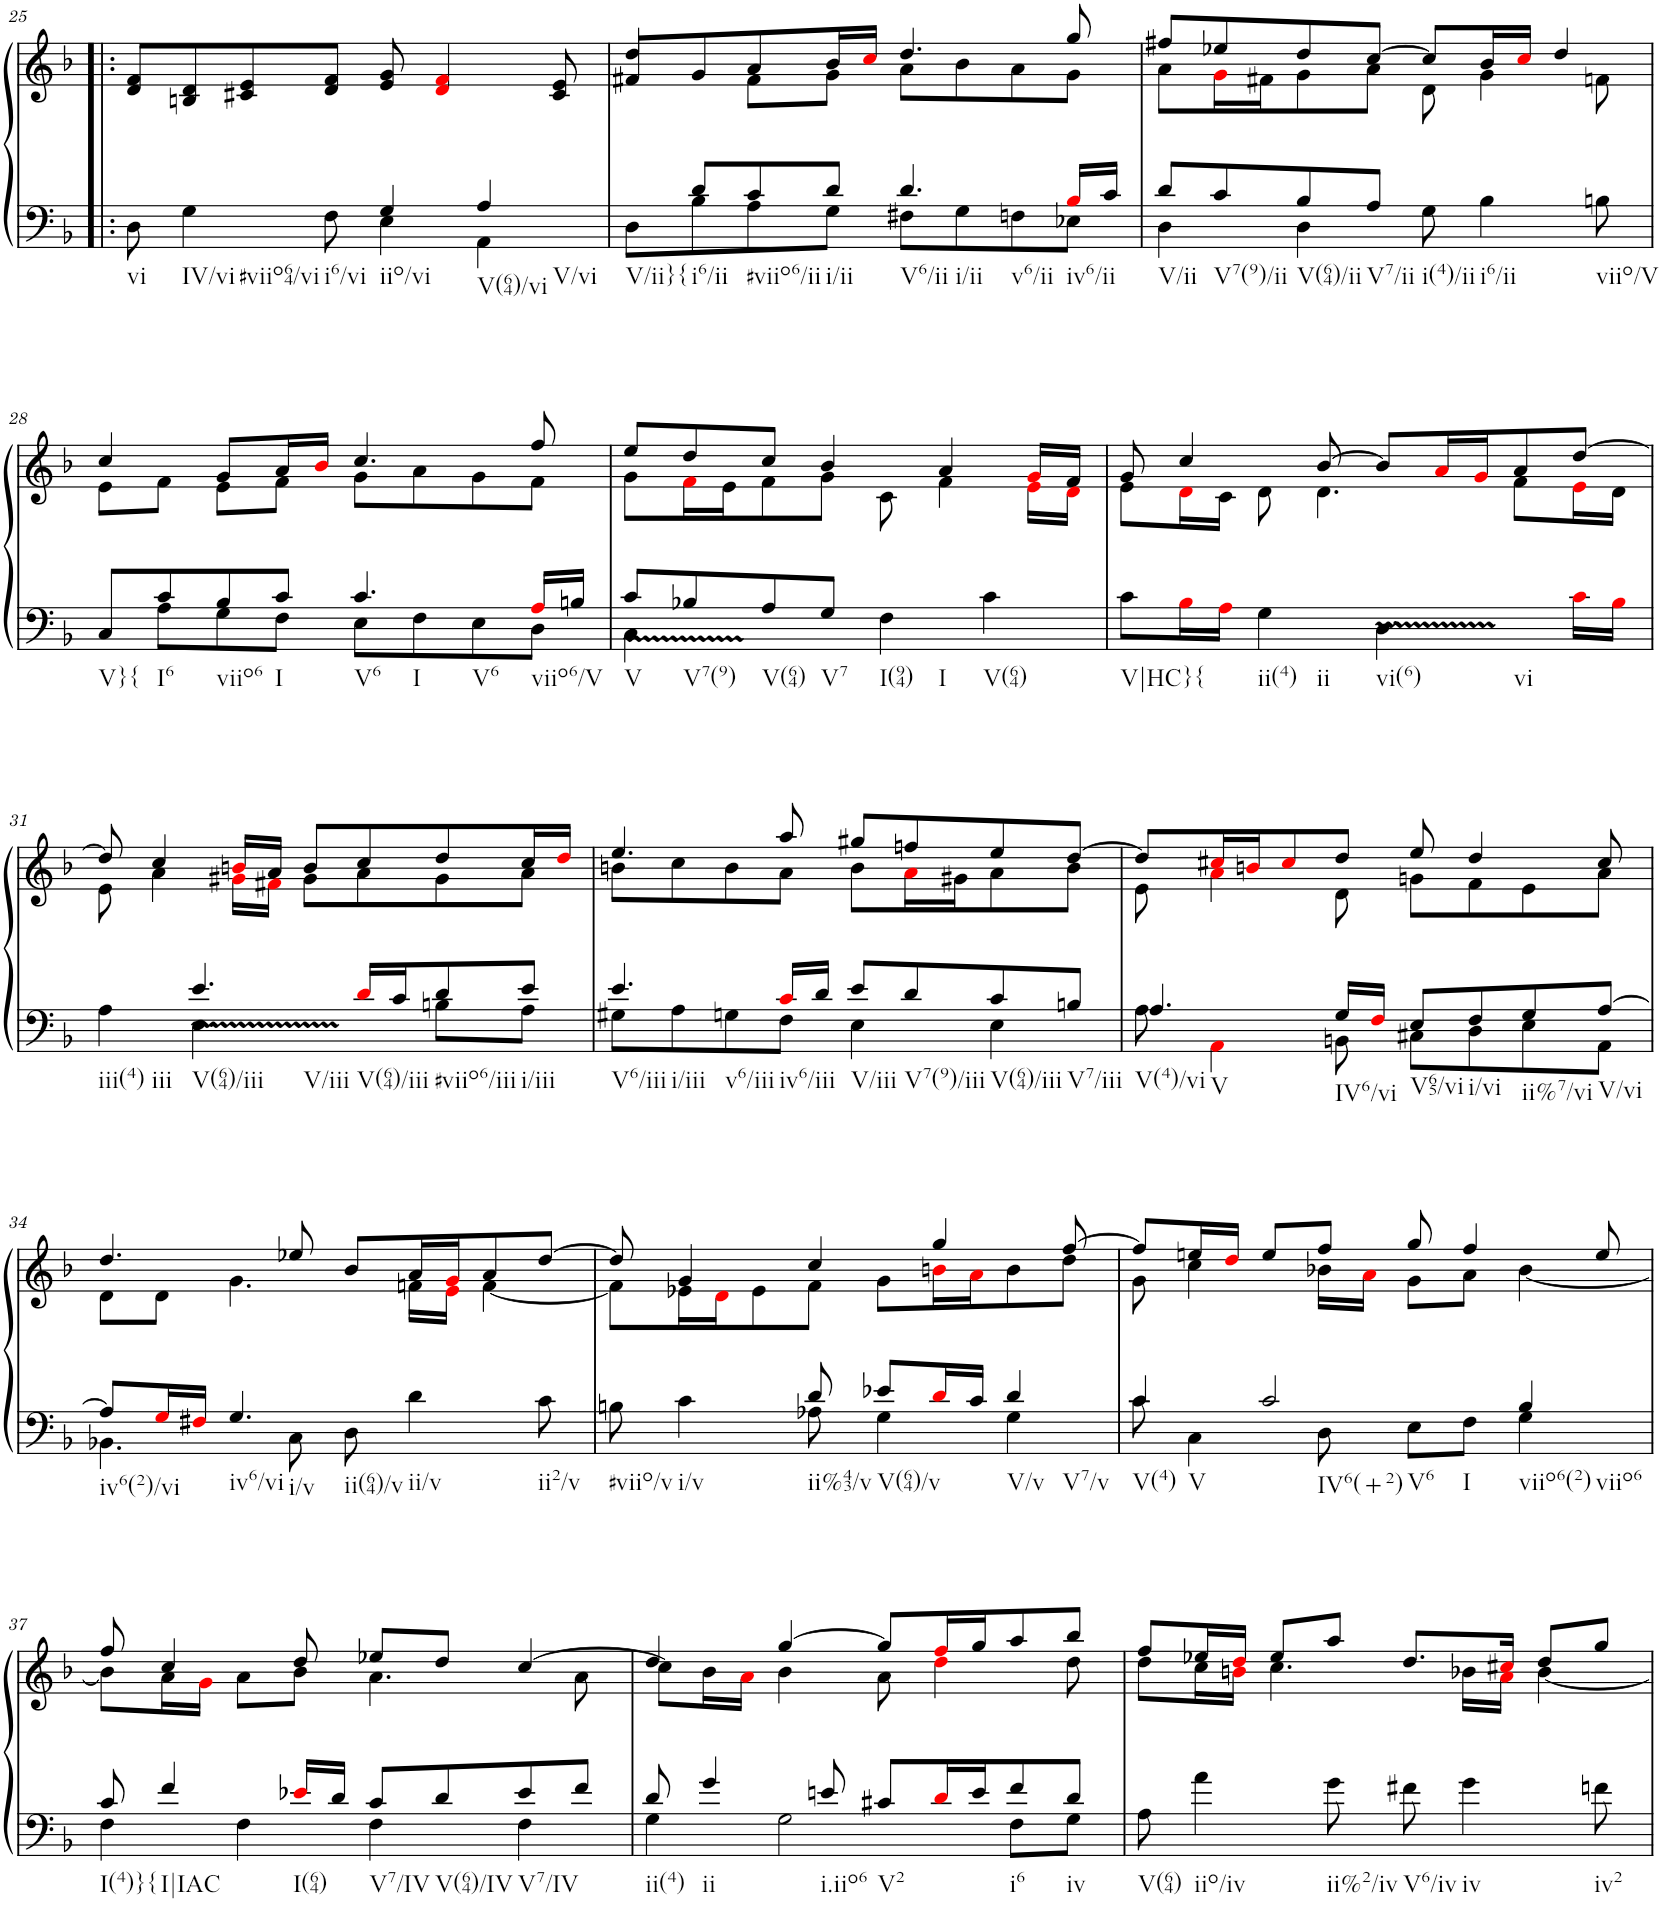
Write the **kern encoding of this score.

**kern	**kern
*part1	*part1
*staff2	*staff1
*I"Piano	*
*I'Pno.	*
!!LO:PB:g=z
*clefF4	*clefG2
*k[b-]	*k[b-]
*M4/4	*M4/4
*met(c)	*met(c)
=25!|:	=25!|:
*^	*
!LO:TX:b:t=vi	!	!
8D\	2ryy	8d/ 8f/L
!LO:TX:b:t=IV/vi	!	!
!LO:TX:b:t=#viio64/vi	!	!
4G\	.	8Bn/ 8d/
.	.	8c#X/ 8e/
!LO:TX:b:t=i6/vi	!	!
8F\	.	8d/ 8f/J
!LO:TX:b:t=iio/vi	!	!
4G/	4E\	8e/ 8g/
.	.	4di/ 4fi/
!LO:TX:b:t=V(64)/vi	!	!
!LO:TX:b:t=V/vi	!	!
4A/	4AA\	.
.	.	8c#/ 8e/
=26	=26	=26
*	*	*^
!LO:TX:b:t=V/ii}{	!	!	!
8ryy	8D\L	8f#X/L	4dd/
!LO:TX:b:t=i6/ii	!	!	!
8d/L	8B-\	8g/	.
!LO:TX:b:t=#viio6/ii	!	!	!
8c/	8A\	8a/	8f#\L
!LO:TX:b:t=i/ii	!	!	!
8d/J	8G\J	16b-/L	8g\J
.	.	16cci/JJ	.
!LO:TX:b:t=V6/ii	!	!	!
!LO:TX:b:t=i/ii	!	!	!
!LO:TX:b:t=v6/ii	!	!	!
4.d/	8F#X\L	4.dd/	8a\L
.	8G\	.	8b-\
.	8Fn\	.	8a\
!LO:TX:b:t=iv6/ii	!	!	!
16B-i/LL	8E-X\J	8gg/	8g\J
16c/JJ	.	.	.
=27	=27	=27	=27
!LO:TX:b:t=V/ii	!	!	!
8d/L	4D\	8ff#X/L	8a\L
!LO:TX:b:t=V7(9)/ii	!	!	!
8c/	.	8ee-X/	16gi\L
.	.	.	16f#X\J
!LO:TX:b:t=V(64)/ii	!	!	!
8B-/	4D\	8dd/	8g\
!LO:TX:b:t=V7/ii	!	!	!
8A/J	.	[8cc/J	8a\J
!LO:TX:b:t=i(4)/ii	!	!	!
8G\	2ryy	8cc/L]	8d\
!LO:TX:b:t=i6/ii	!	!	!
4B-\	.	16b-/L	4g\
.	.	16cci/JJ	.
.	.	4dd/	.
!LO:TX:b:t=viio/V	!	!	!
8Bn\	.	.	8fn\
!!LO:LB:g=z	!!
=28	=28	=28	=28
!LO:TX:b:t=V}{	!	!	!
8C/L	8ryy	4cc/	8e\L
!LO:TX:b:t=I6	!	!	!
8c/	8A\L	.	8f\J
!LO:TX:b:t=viio6	!	!	!
8B-/	8G\	8g/L	8e\L
!LO:TX:b:t=I	!	!	!
8c/J	8F\J	16a/L	8f\J
.	.	16b-i/JJ	.
!LO:TX:b:t=V6	!	!	!
!LO:TX:b:t=I	!	!	!
!LO:TX:b:t=V6	!	!	!
4.c/	8E\L	4.cc/	8g\L
.	8F\	.	8a\
.	8E\	.	8g\
!LO:TX:b:t=viio6/V	!	!	!
16Ai/LL	8D\J	8ff/	8f\J
16Bn/JJ	.	.	.
=29	=29	=29	=29
!LO:TX:b:t=V	!	!	!
8c/L	4C\	8ee/L	8g\L
!LO:TX:b:t=V7(9)	!	!	!
8B-X/	.	8dd/	16fi\L
.	.	.	16e\J
!LO:TX:b:t=V(64)	!	!	!
8A/	2.ryy	8cc/J	8f\
!LO:TX:b:t=V7	!	!	!
8G/J	.	4b-/	8g\J
!LO:TX:b:t=I(94)	!	!	!
!LO:TX:b:t=I	!	!	!
4F\	.	.	8c\
.	.	4a/	4f\
!LO:TX:b:t=V(64)	!	!	!
4c\	.	.	.
.	.	16gi/LL	16ei\LL
.	.	16f/JJ	16di\JJ
*v	*v	*	*
=30	=30	=30
!LO:TX:b:t=V|HC}{	!	!
8c\L	8g/	8e\L
16B-i\L	4cc/	16di\L
16Ai\JJ	.	16c\JJ
!LO:TX:b:t=ii(4)	!	!
!LO:TX:b:t=ii	!	!
4G\	.	8d\
.	[8b-/	4.d\
!LO:TX:b:t=vi(6)	!	!
!LO:TX:b:t=vi	!	!
4.D\	8b-/L]	.
.	16ai/L	.
.	16gi/J	.
.	8a/	8f\L
16ci\LL	[8dd/J	16ei\L
16B-i\JJ	.	16d\JJ
!!LO:LB:g=z	!!
=31	=31	=31
*^	*	*
!LO:TX:b:t=iii(4)	!	!	!
!LO:TX:b:t=iii	!	!	!
4A\	4ryy	8dd/]	8e\
.	.	4cc/	4a\
!LO:TX:b:t=V(64)/iii	!	!	!
!LO:TX:b:t=V/iii	!	!	!
4.e/	4.E\	.	.
.	.	16bni/LL	16g#Xi\LL
.	.	16a/JJ	16f#Xi\JJ
.	.	8b/L	8g#\L
!LO:TX:b:t=V(64)/iii	!	!	!
16di/LL	8ryy	8cc/	8a\
16c/J	.	.	.
!LO:TX:b:t=#viio6/iii	!	!	!
8d/	8Bn\L	8dd/	8g#\
!LO:TX:b:t=i/iii	!	!	!
8e/J	8A\J	16cc/L	8a\J
.	.	16ddi/JJ	.
=32	=32	=32	=32
!LO:TX:b:t=V6/iii	!	!	!
!LO:TX:b:t=i/iii	!	!	!
!LO:TX:b:t=v6/iii	!	!	!
4.e/	8G#X\L	4.ee/	8bn\L
.	8A\	.	8cc\
.	8Gn\	.	8b\
!LO:TX:b:t=iv6/iii	!	!	!
16ci/LL	8F\J	8aa/	8a\J
16d/JJ	.	.	.
!LO:TX:b:t=V/iii	!	!	!
8e/L	4E\	8gg#X/L	8b\L
!LO:TX:b:t=V7(9)/iii	!	!	!
8d/	.	8ffn/	16ai\L
.	.	.	16g#X\J
!LO:TX:b:t=V(64)/iii	!	!	!
8c/	4E\	8ee/	8a\
!LO:TX:b:t=V7/iii	!	!	!
8Bn/J	.	[8dd/J	8b\J
=33	=33	=33	=33
!LO:TX:b:t=V(4)/vi	!	!	!
!LO:TX:b:t=V	!	!	!
4.A/	8A\	8dd/L]	8e\
.	4AAi\	16cc#Xi/L	4ai\
.	.	16bni/J	.
.	.	8cc#i/	.
!LO:TX:b:t=IV6/vi	!	!	!
16G/LL	8BBn\	8dd/J	8d\
16Fi/JJ	.	.	.
!LO:TX:b:t=V65/vi	!	!	!
8E/L	8C#X\L	8ee/	8gn\L
!LO:TX:b:t=i/vi	!	!	!
8F/	8D\	4dd/	8f\
!LO:TX:b:t=ii%7/vi	!	!	!
8G/	8E\	.	8e\
!LO:TX:b:t=V/vi	!	!	!
[8A/J	8AA\J	8cc#/	8a\J
!!LO:LB:g=z	!!
=34	=34	=34	=34
!LO:TX:b:t=iv6(2)/vi	!	!	!
8A/L]	4.BB-X\	4.dd/	8d\L
16Gi/L	.	.	8d\J
16F#Xi/JJ	.	.	.
!LO:TX:b:t=iv6/vi	!	!	!
!LO:TX:b:t=i/v	!	!	!
!LO:TX:b:t=ii(64)/v	!	!	!
4.G/	.	.	4.g\
.	8C\	8ee-X/	.
.	8D\	8b-/L	.
!LO:TX:b:t=ii/v	!	!	!
4d\	4.ryy	16a/L	16fn\LL
.	.	16gi/J	16ei\JJ
.	.	8a/	[4f\
!LO:TX:b:t=ii2/v	!	!	!
8c\	.	[8dd/J	.
=35	=35	=35	=35
!LO:TX:b:t=#viio/v	!	!	!
8Bn\	4.ryy	8dd/]	8f\L]
!LO:TX:b:t=i/v	!	!	!
4c\	.	4g/	16e-X\L
.	.	.	16di\J
.	.	.	8e-\
!LO:TX:b:t=ii%43/v	!	!	!
8d/	8A-X\	4cc/	8f\J
!LO:TX:b:t=V(64)/v	!	!	!
8e-X/L	4G\	.	8g\L
16di/L	.	4gg/	16bni\L
16c/JJ	.	.	16ai\J
!LO:TX:b:t=V/v	!	!	!
!LO:TX:b:t=V7/v	!	!	!
4d/	4G\	.	8b\
.	.	[8ff/	8dd\J
=36	=36	=36	=36
!LO:TX:b:t=V(4)	!	!	!
!LO:TX:b:t=V	!	!	!
4c/	8c\	8ff/L]	8g\
.	4C\	16een/L	4cc\
.	.	16ddi/JJ	.
!LO:TX:b:t=IV6(+2)	!	!	!
!LO:TX:b:t=V6	!	!	!
!LO:TX:b:t=I	!	!	!
2c/	.	8ee/L	.
.	8D\	8ff/J	16b-X\LL
.	.	.	16ai\JJ
.	8E\L	8gg/	8g\L
.	8F\J	4ff/	8a\J
!LO:TX:b:t=viio6(2)	!	!	!
!LO:TX:b:t=viio6	!	!	!
4B-/	4G\	.	[4b-\
.	.	8ee/	.
!!LO:LB:g=z	!!
=37	=37	=37	=37
!LO:TX:b:t=I(4)}{	!	!	!
8c/	4F\	8ff/	8b-\L]
!LO:TX:b:t=I|IAC	!	!	!
4f/	.	4cc/	16a\L
.	.	.	16gi\JJ
.	4F\	.	8a\L
!LO:TX:b:t=I(64)	!	!	!
16e-Xi/LL	.	8dd/	8b-\J
16d/JJ	.	.	.
!LO:TX:b:t=V7/IV	!	!	!
8c/L	4F\	8ee-X/L	4.a\
!LO:TX:b:t=V(64)/IV	!	!	!
8d/	.	8dd/J	.
!LO:TX:b:t=V7/IV	!	!	!
8e-/	4F\	[4cc/	.
8f/J	.	.	8a\
=38	=38	=38	=38
!LO:TX:b:t=ii(4)	!	!	!
8d/	4G\	4dd/	8cc\L]
!LO:TX:b:t=ii	!	!	!
4g/	.	.	16b-\L
.	.	.	16ai\JJ
.	2G\	[4gg/	4b-\
!LO:TX:b:t=i.iio6	!	!	!
8en/	.	.	.
!LO:TX:b:t=V2	!	!	!
8c#X/L	.	8gg/L]	8a\
16di/L	.	16ffi/L	4ddi\
16e/J	.	16gg/J	.
!LO:TX:b:t=i6	!	!	!
8f/	8F\L	8aa/	.
!LO:TX:b:t=iv	!	!	!
8d/J	8G\J	8bb-/J	8dd\
=39	=39	=39	=39
!LO:TX:b:t=V(64)	!	!	!
*v	*v	*	*
8A\	8ff/L	8dd\L
!LO:TX:b:t=iio/iv	!	!
4a\	16ee-X/L	16cc\L
.	16ddi/JJ	16bni\JJ
.	8ee-/L	4.cc\
!LO:TX:b:t=ii%2/iv	!	!
8g\	8aa/J	.
!LO:TX:b:t=V6/iv	!	!
8f#X\	8.dd/L	.
!LO:TX:b:t=iv	!	!
4g\	.	16b-X\LL
.	16cc#Xi/Jk	16ai\JJ
.	8dd/L	[4b-\
!LO:TX:b:t=iv2	!	!
8fn\	8gg/J	.
*	*v	*v
=	=
*-	*-
